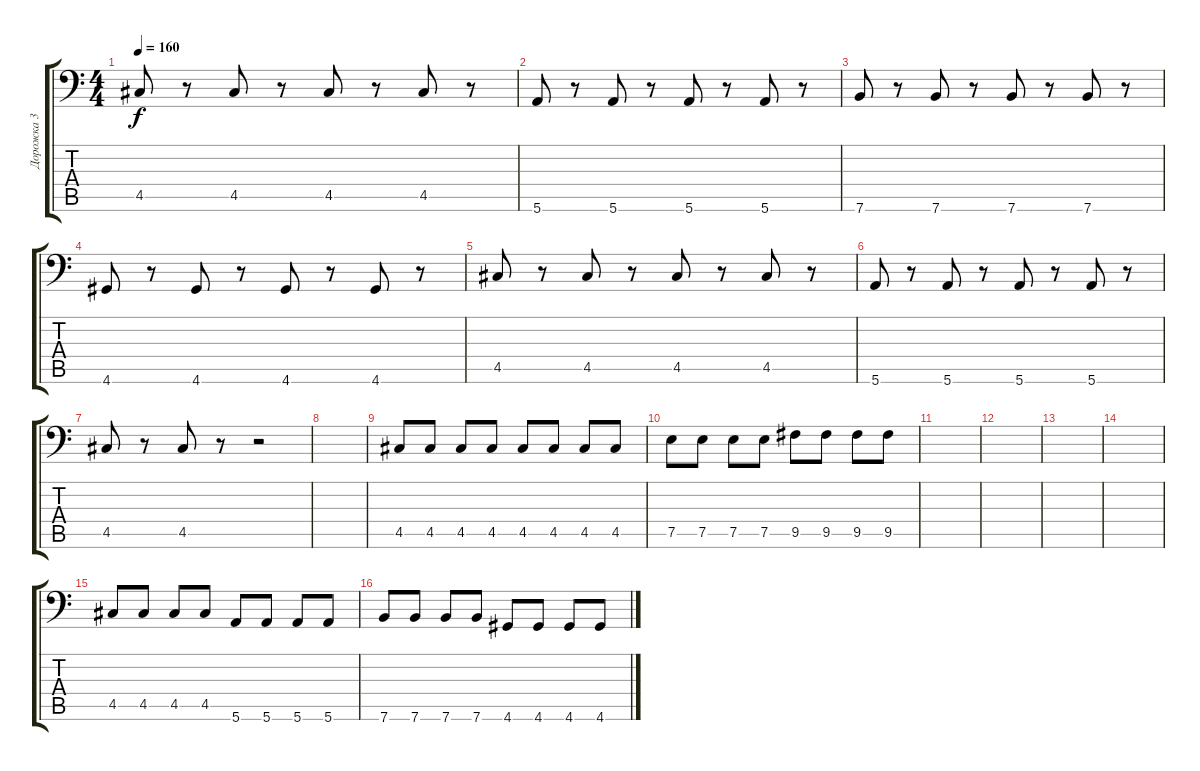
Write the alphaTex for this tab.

\track ("Дорожка 3" "Дорожка 3") {instrument electricbasspick}
\staff {score tabs}
\tuning (E3 B2 G2 D2 A1 E1) {hide}
\ts (4 4)
\tempo 160
\clef f4
\ks c
4.5.8{dy f} r.8 4.5.8 r.8 4.5.8 r.8 4.5.8 r.8 |
5.6.8 r.8 5.6.8 r.8 5.6.8 r.8 5.6.8 r.8 |
7.6.8 r.8 7.6.8 r.8 7.6.8 r.8 7.6.8 r.8 |
4.6.8 r.8 4.6.8 r.8 4.6.8 r.8 4.6.8 r.8 |
4.5.8 r.8 4.5.8 r.8 4.5.8 r.8 4.5.8 r.8 |
5.6.8 r.8 5.6.8 r.8 5.6.8 r.8 5.6.8 r.8 |
4.5.8 r.8 4.5.8 r.8 r.2 |
|
4.5.8 4.5.8 4.5.8 4.5.8 4.5.8 4.5.8 4.5.8 4.5.8 |
7.5.8 7.5.8 7.5.8 7.5.8 9.5.8 9.5.8 9.5.8 9.5.8 |
|
|
|
|
4.5.8 4.5.8 4.5.8 4.5.8 5.6.8 5.6.8 5.6.8 5.6.8 |
7.6.8 7.6.8 7.6.8 7.6.8 4.6.8 4.6.8 4.6.8 4.6.8
